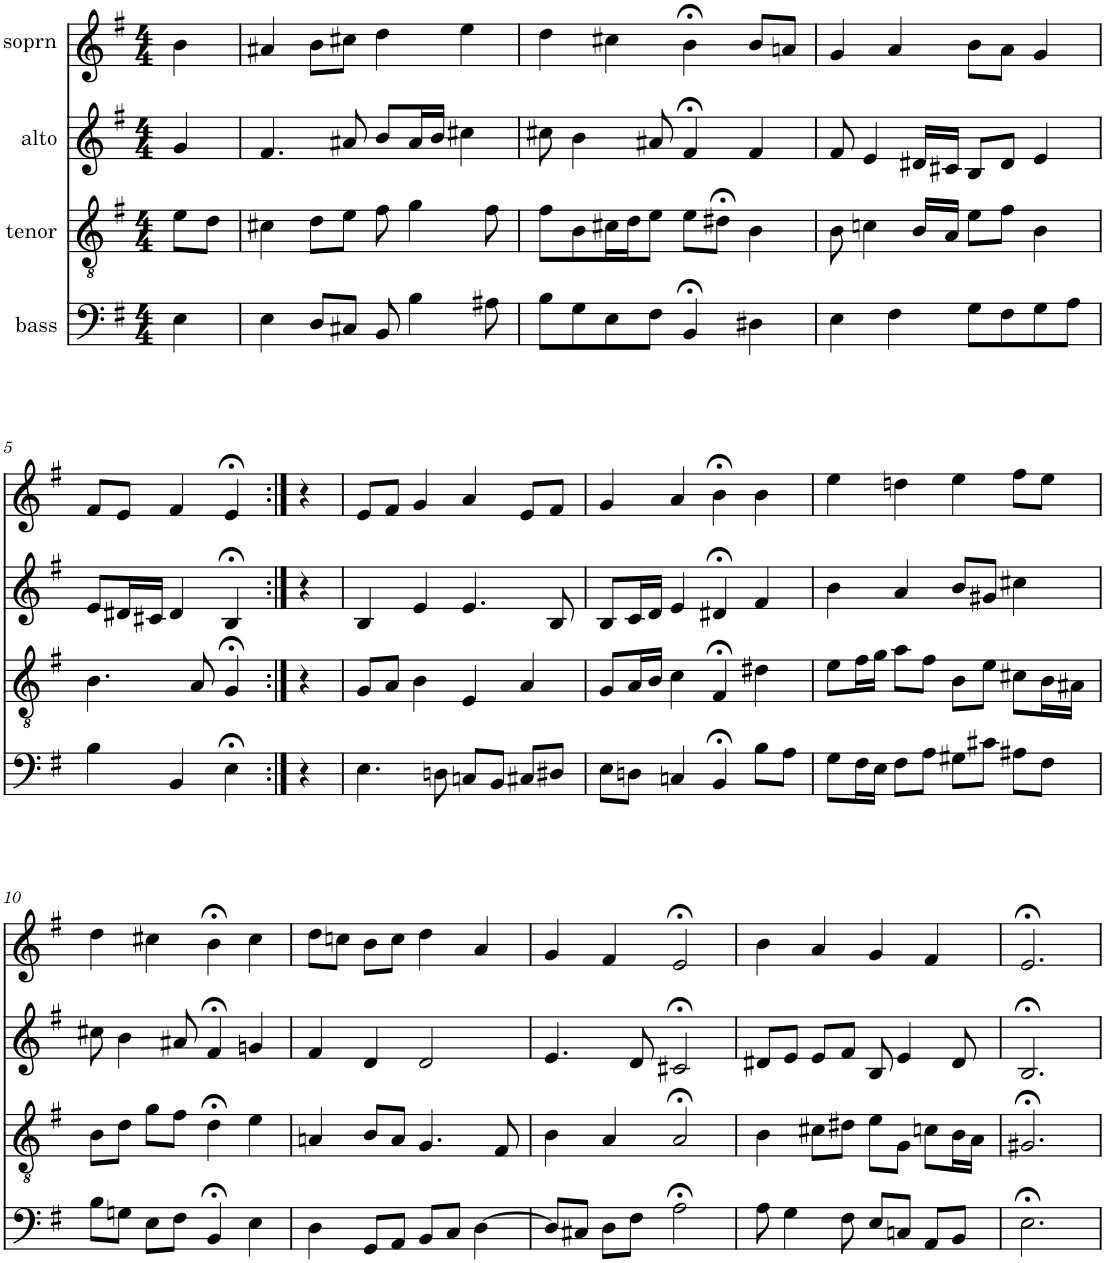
**kern	**kern	**kern	**kern
*part4	*part3	*part2	*part1
*staff4	*staff3	*staff2	*staff1
*I"bass	*I"tenor	*I"alto	*I"soprn
*clefF4	*clefGv2	*clefG2	*clefG2
*k[f#]	*k[f#]	*k[f#]	*k[f#]
*e:	*e:	*e:	*e:
*M4/4	*M4/4	*M4/4	*M4/4
=1	=1	=1	=1
4E\	8e\L	4g/	4b\
.	8d\J	.	.
=2	=2	=2	=2
4E\	4c#X\	4.f#/	4a#X/
8D/L	8d\L	.	8b\L
8C#X/J	8e\J	8a#X/	8cc#X\J
8BB/	8f#\	8b/L	4dd\
4B\	4g\	16a#/L	.
.	.	16b/JJ	.
.	.	4cc#X\	4ee\
8A#X\	8f#\	.	.
=3	=3	=3	=3
8B\L	8f#\L	8cc#X\	4dd\
8G\	8B\	4b\	.
8E\	16c#X\L	.	4cc#X\
.	16d\J	.	.
8F#\J	8e\J	8a#X/	.
4BB;</	8e\L	4f#;</	4b;<\
.	8d#X;<\J	.	.
4D#X\	4B\	4f#/	8b/L
.	.	.	8an/J
=4	=4	=4	=4
4E\	8B\	8f#/	4g/
.	4cn\	4e/	.
4F#\	.	.	4a/
.	16B/LL	16d#X/LL	.
.	16A/JJ	16c#X/JJ	.
8G\L	8e\L	8B/L	8b\L
8F#\	8f#\J	8d#/J	8a\J
8G\	4B\	4e/	4g/
8A\J	.	.	.
!!LO:LB:g=z
=5	=5	=5	=5
4B\	4.B\	8e/L	8f#/L
.	.	16d#X/L	8e/J
.	.	16c#X/JJ	.
4BB/	.	4d#/	4f#/
.	8A/	.	.
4E;<\	4G;</	4B;</	4e;</
=6:|!	=6:|!	=6:|!	=6:|!
4r	4r	4r	4r
=7	=7	=7	=7
4.E\	8G/L	4B/	8e/L
.	8A/J	.	8f#/J
.	4B\	4e/	4g/
8Dn\	.	.	.
8Cn/L	4E/	4.e/	4a/
8BB/J	.	.	.
8C#X/L	4A/	.	8e/L
8D#X/J	.	8B/	8f#/J
=8	=8	=8	=8
8E\L	8G/L	8B/L	4g/
8Dn\J	16A/L	16c/L	.
.	16B/JJ	16d/JJ	.
4Cn/	4c\	4e/	4a/
4BB;</	4F#;</	4d#X;</	4b;<\
8B\L	4d#X\	4f#/	4b\
8A\J	.	.	.
=9	=9	=9	=9
8G\L	8e\L	4b\	4ee\
16F#\L	16f#\L	.	.
16E\JJ	16g\JJ	.	.
8F#\L	8a\L	4a/	4ddn\
8A\J	8f#\J	.	.
8G#X\L	8B\L	8b/L	4ee\
8c#X\J	8e\J	8g#X/J	.
8A#X\L	8c#X\L	4cc#X\	8ff#\L
8F#\J	16B\L	.	8ee\J
.	16A#X\JJ	.	.
!!LO:LB:g=z
=10	=10	=10	=10
8B\L	8B\L	8cc#X\	4dd\
8Gn\J	8d\J	4b\	.
8E\L	8g\L	.	4cc#X\
8F#\J	8f#\J	8a#X/	.
4BB;</	4d;<\	4f#;</	4b;<\
4E\	4e\	4gn/	4cc#\
=11	=11	=11	=11
4D\	4An/	4f#/	8dd\L
.	.	.	8ccn\J
8GG/L	8B/L	4d/	8b\L
8AA/J	8A/J	.	8cc\J
8BB/L	4.G/	2d/	4dd\
8C/J	.	.	.
[4D\	.	.	4a/
.	8F#/	.	.
=12	=12	=12	=12
8D/L]	4B\	4.e/	4g/
8C#X/J	.	.	.
8D\L	4A/	.	4f#/
8F#\J	.	8d/	.
2A;<\	2A;</	2c#X;</	2e;</
=13	=13	=13	=13
8A\	4B\	8d#X/L	4b\
4G\	.	8e/J	.
.	8c#X\L	8e/L	4a/
8F#\	8d#X\J	8f#/J	.
8E/L	8e\L	8B/	4g/
8Cn/J	8G\J	4e/	.
8AA/L	8cn\L	.	4f#/
8BB/J	16B\L	8d#/	.
.	16A\JJ	.	.
=14	=14	=14	=14
2.E;<\	2.G#X;</	2.B;</	2.e;</
=	=	=	=
*-	*-	*-	*-
